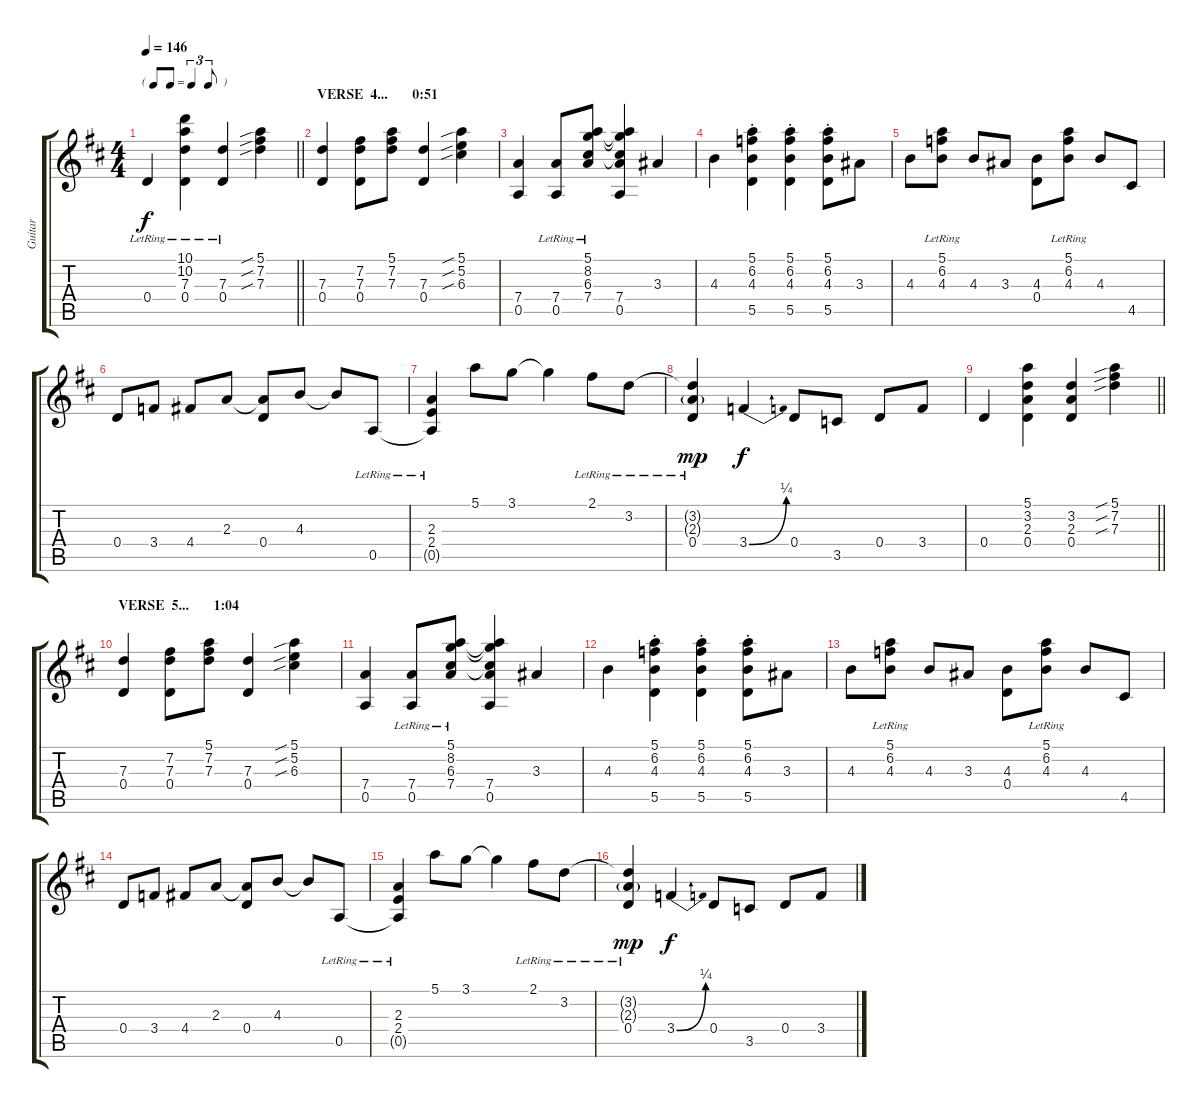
\track ("Guitar" "Guitar") {instrument acousticguitarsteel}
\staff {score tabs}
\tuning (E4 B3 G3 D3 A2 E2) {hide}
\ts (4 4)
\tf triplet8th
\tempo 146
\clef g2
\barLineRight lightlight
\ks d
0.4{lr}.4{dy f} (10.1{lr} 10.2{lr} 7.3{lr} 0.4{lr}).4 (7.3{lr} 0.4{lr}).4 (5.1{sib} 7.2{sib} 7.3{sib}).4 |
\section ("" "VERSE  4...       0:51")
(7.3 0.4).4 (7.2 7.3 0.4).8 (5.1 7.2 7.3).8 (7.3 0.4).4 (5.1{sib} 5.2{sib} 6.3{sib}).4 |
(7.4 0.5).4 (7.4 0.5{lr}).8 (5.1{lr} 8.2{lr} 6.3{lr} 7.4).8 (5.1{t} 8.2{t} 6.3{t} 7.4 0.5).4 3.3.4 |
4.3.4 (5.1{st} 6.2{st} 4.3{st} 5.5{st}).4 (5.1{st} 6.2{st} 4.3{st} 5.5{st}).4 (5.1{st} 6.2{st} 4.3{st} 5.5{st}).8 3.3.8 |
4.3.8 (5.1{lr} 6.2{lr} 4.3{lr}).8 4.3.8 3.3.8 (4.3 0.4).8 (5.1{lr} 6.2{lr} 4.3{lr}).8 4.3.8 4.5.8 |
0.4.8 3.4.8 4.4.8 2.3.8 (2.3{t} 0.4).8 4.3.8 4.3{t}.8 0.5{lr}.8 |
(2.3{lr} 2.4{lr} 0.5{t}).4 5.1.8 3.1.8 3.1{t}.4 2.1{lr}.8 3.2{lr}.8 |
(3.2{t} 2.3{g lr} 0.4{lr}).4{dy mp} 3.4{be (bend 0 0 60 1)}.4{dy f} 0.4.8 3.5.8 0.4.8 3.4.8 |
\barLineRight lightlight
0.4.4 (5.1 3.2 2.3 0.4).4 (3.2 2.3 0.4).4 (5.1{sib} 7.2{sib} 7.3{sib}).4 |
\section ("" "VERSE  5...       1:04")
(7.3 0.4).4 (7.2 7.3 0.4).8 (5.1 7.2 7.3).8 (7.3 0.4).4 (5.1{sib} 5.2{sib} 6.3{sib}).4 |
(7.4 0.5).4 (7.4 0.5{lr}).8 (5.1{lr} 8.2{lr} 6.3{lr} 7.4).8 (5.1{t} 8.2{t} 6.3{t} 7.4 0.5).4 3.3.4 |
4.3.4 (5.1{st} 6.2{st} 4.3{st} 5.5{st}).4 (5.1{st} 6.2{st} 4.3{st} 5.5{st}).4 (5.1{st} 6.2{st} 4.3{st} 5.5{st}).8 3.3.8 |
4.3.8 (5.1{lr} 6.2{lr} 4.3{lr}).8 4.3.8 3.3.8 (4.3 0.4).8 (5.1{lr} 6.2{lr} 4.3{lr}).8 4.3.8 4.5.8 |
0.4.8 3.4.8 4.4.8 2.3.8 (2.3{t} 0.4).8 4.3.8 4.3{t}.8 0.5{lr}.8 |
(2.3{lr} 2.4{lr} 0.5{t}).4 5.1.8 3.1.8 3.1{t}.4 2.1{lr}.8 3.2{lr}.8 |
(3.2{t} 2.3{g lr} 0.4{lr}).4{dy mp} 3.4{be (bend 0 0 60 1)}.4{dy f} 0.4.8 3.5.8 0.4.8 3.4.8
